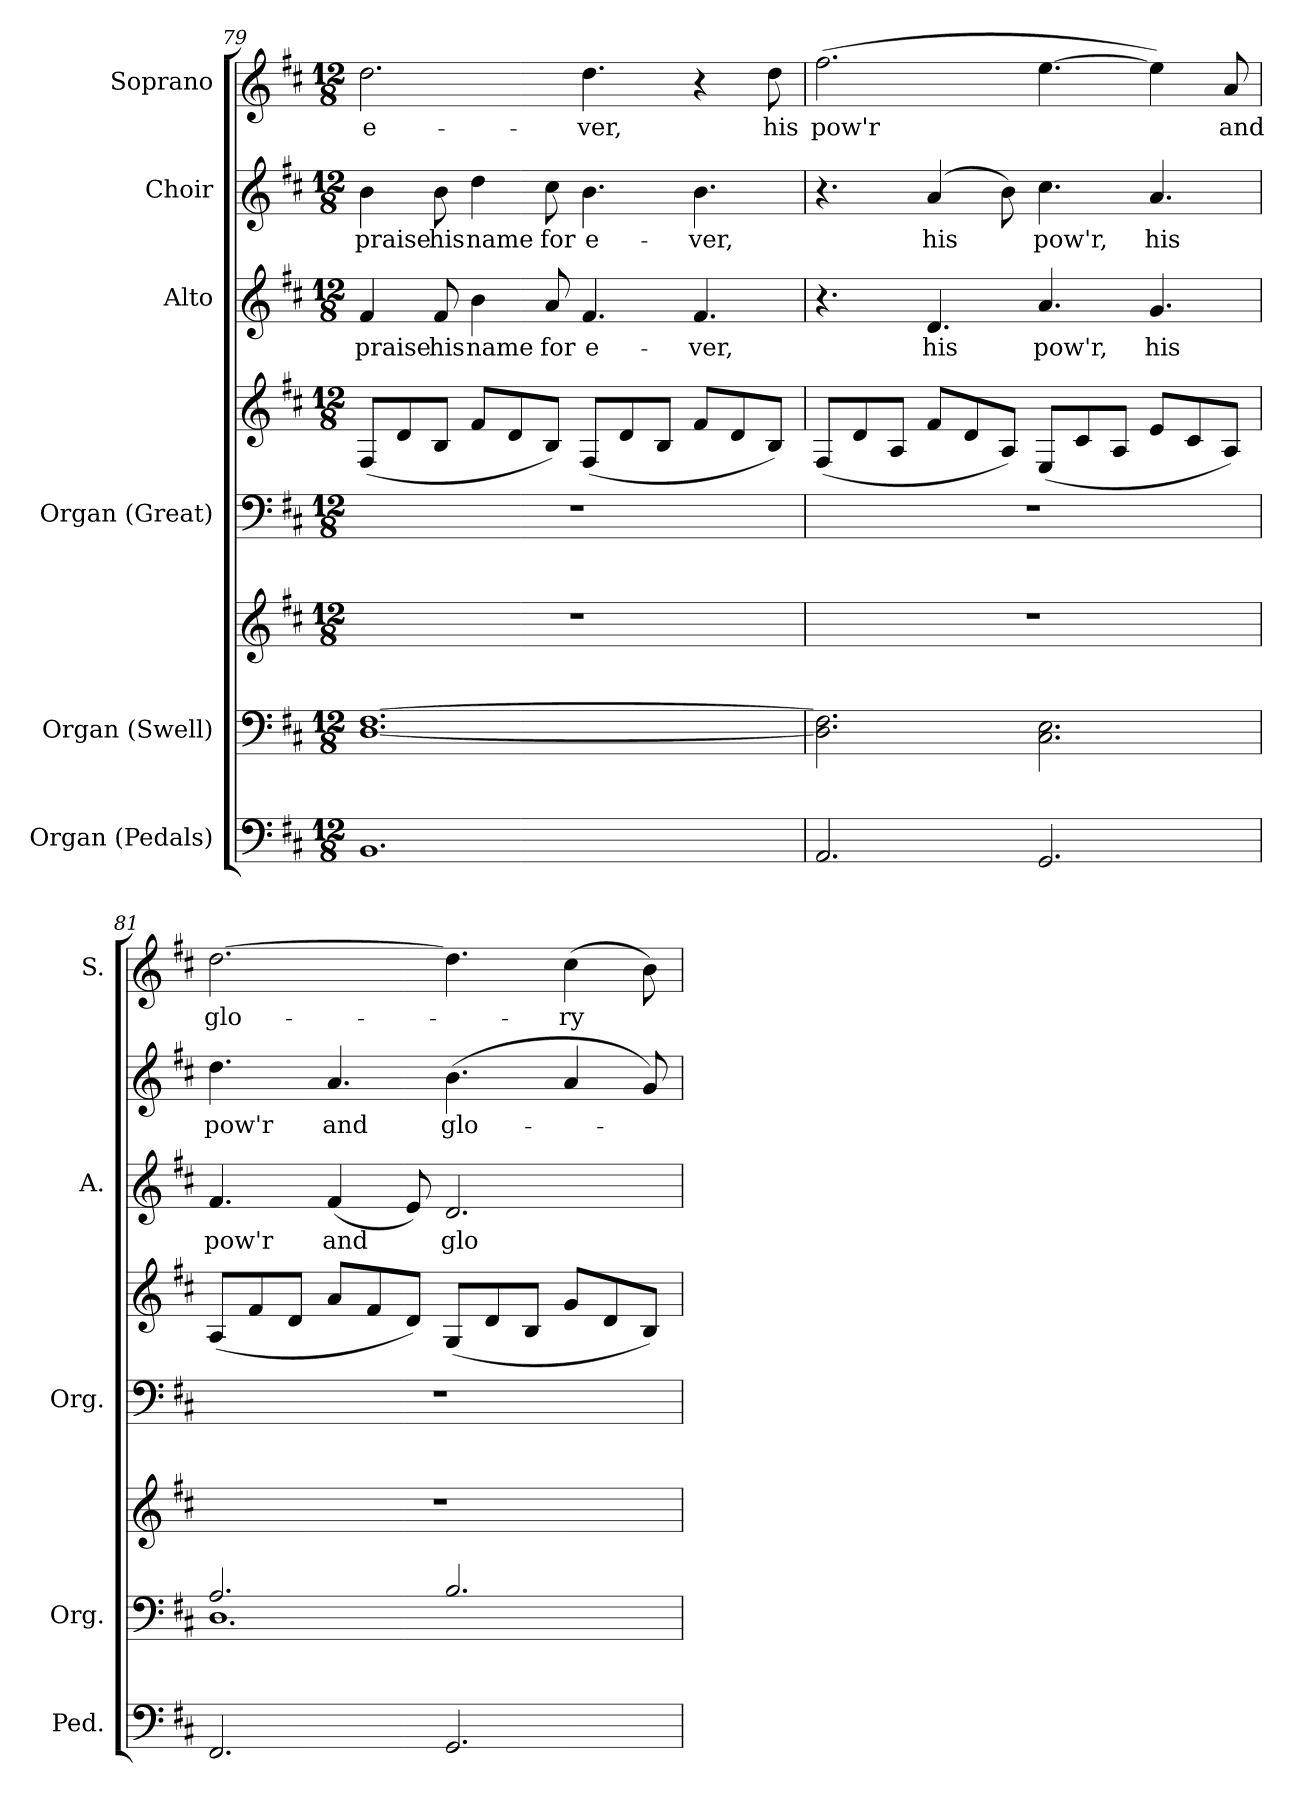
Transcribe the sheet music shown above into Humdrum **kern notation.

**kern	**kern	**kern	**kern	**kern	**kern	**text	**kern	**text	**kern	**text
*part6	*part5	*part5	*part4	*part4	*part3	*part3	*part2	*part2	*part1	*part1
*staff8	*staff7	*staff6	*staff5	*staff4	*staff3	*staff3	*staff2	*staff2	*staff1	*staff1
*I"Organ  (Pedals)	*I"Organ (Swell)	*	*I"Organ (Great)	*	*I"Alto	*	*I"Choir	*	*I"Soprano	*
*I'Ped.	*I'Org.	*	*I'Org.	*	*I'A.	*	*	*	*I'S.	*
!!LO:LB:g=z
*clefF4	*clefF4	*clefG2	*clefF4	*clefG2	*clefG2	*	*clefG2	*	*clefG2	*
*k[f#c#]	*k[f#c#]	*k[f#c#]	*k[f#c#]	*k[f#c#]	*k[f#c#]	*	*k[f#c#]	*	*k[f#c#]	*
*D:	*D:	*D:	*D:	*D:	*D:	*	*D:	*	*D:	*
*M12/8	*M12/8	*M12/8	*M12/8	*M12/8	*M12/8	*	*M12/8	*	*M12/8	*
=79	=79	=79	=79	=79	=79	=79	=79	=79	=79	=79
!	!	!LO:N:vis=1	!LO:N:vis=1	!	!	!	!	!	!	!
!	!	!	!	!	!	!LO:LY:b:color=#000000	!	!	!	!
!	!	!	!	!	!	!	!	!LO:LY:b:color=#000000	!	!
!	!	!	!	!	!	!	!	!	!	!LO:LY:b:color=#000000
1.BBi	[<1.Di [>1.F#i	1.r	1.r	(8F#i/L	4f#i/	praise	4bi\	praise	2.ddi\	e-
.	.	.	.	8di/	.	.	.	.	.	.
!	!	!	!	!	!	!LO:LY:b:color=#000000	!	!	!	!
!	!	!	!	!	!	!	!	!LO:LY:b:color=#000000	!	!
.	.	.	.	8Bi/J	8f#i/	his	8bi\	his	.	.
!	!	!	!	!	!	!LO:LY:b:color=#000000	!	!	!	!
!	!	!	!	!	!	!	!	!LO:LY:b:color=#000000	!	!
.	.	.	.	8f#i/L	4bi\	name	4ddi\	name	.	.
.	.	.	.	8di/	.	.	.	.	.	.
!	!	!	!	!	!	!LO:LY:b:color=#000000	!	!	!	!
!	!	!	!	!	!	!	!	!LO:LY:b:color=#000000	!	!
.	.	.	.	8Bi/J)	8ai/	for	8cc#i\	for	.	.
!	!	!	!	!	!	!LO:LY:b:color=#000000	!	!	!	!
!	!	!	!	!	!	!	!	!LO:LY:b:color=#000000	!	!
!	!	!	!	!	!	!	!	!	!	!LO:LY:b:color=#000000
.	.	.	.	(8F#i/L	4.f#i/	e-	4.bi\	e-	4.ddi\	-ver,
.	.	.	.	8di/	.	.	.	.	.	.
.	.	.	.	8Bi/J	.	.	.	.	.	.
!	!	!	!	!	!	!LO:LY:b:color=#000000	!	!	!	!
!	!	!	!	!	!	!	!	!LO:LY:b:color=#000000	!	!
.	.	.	.	8f#i/L	4.f#i/	-ver,	4.bi\	-ver,	4r	.
.	.	.	.	8di/	.	.	.	.	.	.
!	!	!	!	!	!	!	!	!	!	!LO:LY:b:color=#000000
.	.	.	.	8Bi/J)	.	.	.	.	8ddi\	his
=80	=80	=80	=80	=80	=80	=80	=80	=80	=80	=80
!	!	!LO:N:vis=1	!LO:N:vis=1	!	!	!	!	!	!	!
!	!	!	!	!	!	!	!	!	!	!LO:LY:b:color=#000000
2.AAi/	2.Di\] 2.F#i]	1.r	1.r	(8F#i/L	4.r	.	4.r	.	(2.ff#i\	pow'r
.	.	.	.	8di/	.	.	.	.	.	.
.	.	.	.	8Ai/J	.	.	.	.	.	.
!	!	!	!	!	!	!LO:LY:b:color=#000000	!	!	!	!
!	!	!	!	!	!	!	!	!LO:LY:b:color=#000000	!	!
.	.	.	.	8f#i/L	4.di/	his	(4ai/	his	.	.
.	.	.	.	8di/	.	.	.	.	.	.
.	.	.	.	8Ai/J)	.	.	8bi\)	.	.	.
!	!	!	!	!	!	!LO:LY:b:color=#000000	!	!	!	!
!	!	!	!	!	!	!	!	!LO:LY:b:color=#000000	!	!
2.GGi/	2.C#i\ 2.Ei	.	.	(8Ei/L	4.ai/	pow'r,	4.cc#i\	pow'r,	[>4.eei\	.
.	.	.	.	8c#i/	.	.	.	.	.	.
.	.	.	.	8Ai/J	.	.	.	.	.	.
!	!	!	!	!	!	!LO:LY:b:color=#000000	!	!	!	!
!	!	!	!	!	!	!	!	!LO:LY:b:color=#000000	!	!
.	.	.	.	8ei/L	4.gi/	his	4.ai/	his	4eei\])	.
.	.	.	.	8c#i/	.	.	.	.	.	.
!	!	!	!	!	!	!	!	!	!	!LO:LY:b:color=#000000
.	.	.	.	8Ai/J)	.	.	.	.	8ai/	and
=81	=81	=81	=81	=81	=81	=81	=81	=81	=81	=81
*	*^	*	*	*	*	*	*	*	*	*
!	!	!	!LO:N:vis=1	!LO:N:vis=1	!	!	!	!	!	!	!
!	!	!	!	!	!	!	!LO:LY:b:color=#000000	!	!	!	!
!	!	!	!	!	!	!	!	!	!LO:LY:b:color=#000000	!	!
!	!	!	!	!	!	!	!	!	!	!	!LO:LY:b:color=#000000
2.FF#i/	2.Ai/	1.Di	1.r	1.r	(8Ai/L	4.f#i/	pow'r	4.ddi\	pow'r	[>2.ddi\	glo-
.	.	.	.	.	8f#i/	.	.	.	.	.	.
.	.	.	.	.	8di/J	.	.	.	.	.	.
!	!	!	!	!	!	!	!LO:LY:b:color=#000000	!	!	!	!
!	!	!	!	!	!	!	!	!	!LO:LY:b:color=#000000	!	!
.	.	.	.	.	8ai/L	(4f#i/	and	4.ai/	and	.	.
.	.	.	.	.	8f#i/	.	.	.	.	.	.
.	.	.	.	.	8di/J)	8ei/)	.	.	.	.	.
!	!	!	!	!	!	!	!LO:LY:b:color=#000000	!	!	!	!
!	!	!	!	!	!	!	!	!	!LO:LY:b:color=#000000	!	!
2.GGi/	2.Bi/	.	.	.	(8Gi/L	2.di/	glo-	(4.bi\	glo-	4.ddi\]	.
.	.	.	.	.	8di/	.	.	.	.	.	.
.	.	.	.	.	8Bi/J	.	.	.	.	.	.
!	!	!	!	!	!	!	!	!	!	!	!LO:LY:b:color=#000000
.	.	.	.	.	8gi/L	.	.	4ai/	.	(4cc#i\	-ry
.	.	.	.	.	8di/	.	.	.	.	.	.
.	.	.	.	.	8Bi/J)	.	.	8gi/)	.	8bi\)	.
*	*v	*v	*	*	*	*	*	*	*	*	*
=	=	=	=	=	=	=	=	=	=	=
*-	*-	*-	*-	*-	*-	*-	*-	*-	*-	*-
